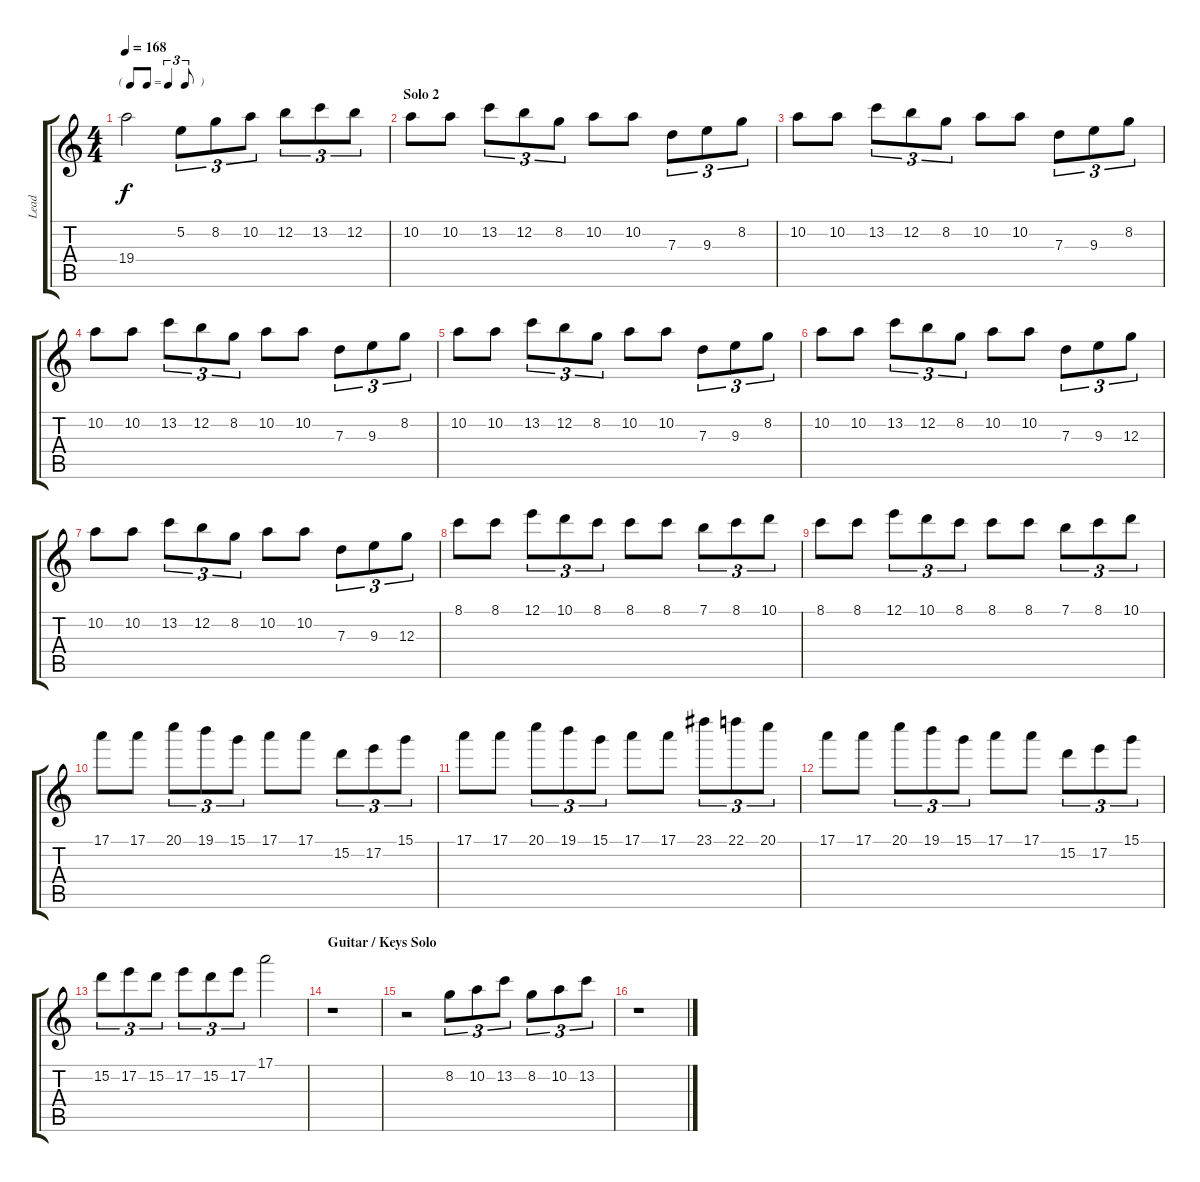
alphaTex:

\track ("Lead " "Lead ") {instrument overdrivenguitar}
\staff {score tabs}
\tuning (E4 B3 G3 D3 A2 E2) {hide}
\ts (4 4)
\tf triplet8th
\tempo 168
\clef g2
\ks c
19.4{t}.2{dy f} 5.2.8{tu (3 2)} 8.2.8{tu (3 2)} 10.2.8{tu (3 2)} 12.2.8{tu (3 2)} 13.2.8{tu (3 2)} 12.2.8{tu (3 2)} |
\section ("" "Solo 2")
10.2.8 10.2.8 13.2.8{tu (3 2)} 12.2.8{tu (3 2)} 8.2.8{tu (3 2)} 10.2.8 10.2.8 7.3.8{tu (3 2)} 9.3.8{tu (3 2)} 8.2.8{tu (3 2)} |
10.2.8 10.2.8 13.2.8{tu (3 2)} 12.2.8{tu (3 2)} 8.2.8{tu (3 2)} 10.2.8 10.2.8 7.3.8{tu (3 2)} 9.3.8{tu (3 2)} 8.2.8{tu (3 2)} |
10.2.8 10.2.8 13.2.8{tu (3 2)} 12.2.8{tu (3 2)} 8.2.8{tu (3 2)} 10.2.8 10.2.8 7.3.8{tu (3 2)} 9.3.8{tu (3 2)} 8.2.8{tu (3 2)} |
10.2.8 10.2.8 13.2.8{tu (3 2)} 12.2.8{tu (3 2)} 8.2.8{tu (3 2)} 10.2.8 10.2.8 7.3.8{tu (3 2)} 9.3.8{tu (3 2)} 8.2.8{tu (3 2)} |
10.2.8 10.2.8 13.2.8{tu (3 2)} 12.2.8{tu (3 2)} 8.2.8{tu (3 2)} 10.2.8 10.2.8 7.3.8{tu (3 2)} 9.3.8{tu (3 2)} 12.3.8{tu (3 2)} |
10.2.8 10.2.8 13.2.8{tu (3 2)} 12.2.8{tu (3 2)} 8.2.8{tu (3 2)} 10.2.8 10.2.8 7.3.8{tu (3 2)} 9.3.8{tu (3 2)} 12.3.8{tu (3 2)} |
8.1.8 8.1.8 12.1.8{tu (3 2)} 10.1.8{tu (3 2)} 8.1.8{tu (3 2)} 8.1.8 8.1.8 7.1.8{tu (3 2)} 8.1.8{tu (3 2)} 10.1.8{tu (3 2)} |
8.1.8 8.1.8 12.1.8{tu (3 2)} 10.1.8{tu (3 2)} 8.1.8{tu (3 2)} 8.1.8 8.1.8 7.1.8{tu (3 2)} 8.1.8{tu (3 2)} 10.1.8{tu (3 2)} |
17.1.8 17.1.8 20.1.8{tu (3 2)} 19.1.8{tu (3 2)} 15.1.8{tu (3 2)} 17.1.8 17.1.8 15.2.8{tu (3 2)} 17.2.8{tu (3 2)} 15.1.8{tu (3 2)} |
17.1.8 17.1.8 20.1.8{tu (3 2)} 19.1.8{tu (3 2)} 15.1.8{tu (3 2)} 17.1.8 17.1.8 23.1.8{tu (3 2)} 22.1.8{tu (3 2)} 20.1.8{tu (3 2)} |
17.1.8 17.1.8 20.1.8{tu (3 2)} 19.1.8{tu (3 2)} 15.1.8{tu (3 2)} 17.1.8 17.1.8 15.2.8{tu (3 2)} 17.2.8{tu (3 2)} 15.1.8{tu (3 2)} |
15.2.8{tu (3 2)} 17.2.8{tu (3 2)} 15.2.8{tu (3 2)} 17.2.8{tu (3 2)} 15.2.8{tu (3 2)} 17.2.8{tu (3 2)} 17.1.2 |
\section ("" "Guitar / Keys Solo")
r.1 |
r.2 8.2.8{tu (3 2)} 10.2.8{tu (3 2)} 13.2.8{tu (3 2)} 8.2.8{tu (3 2)} 10.2.8{tu (3 2)} 13.2.8{tu (3 2)} |
r.1
